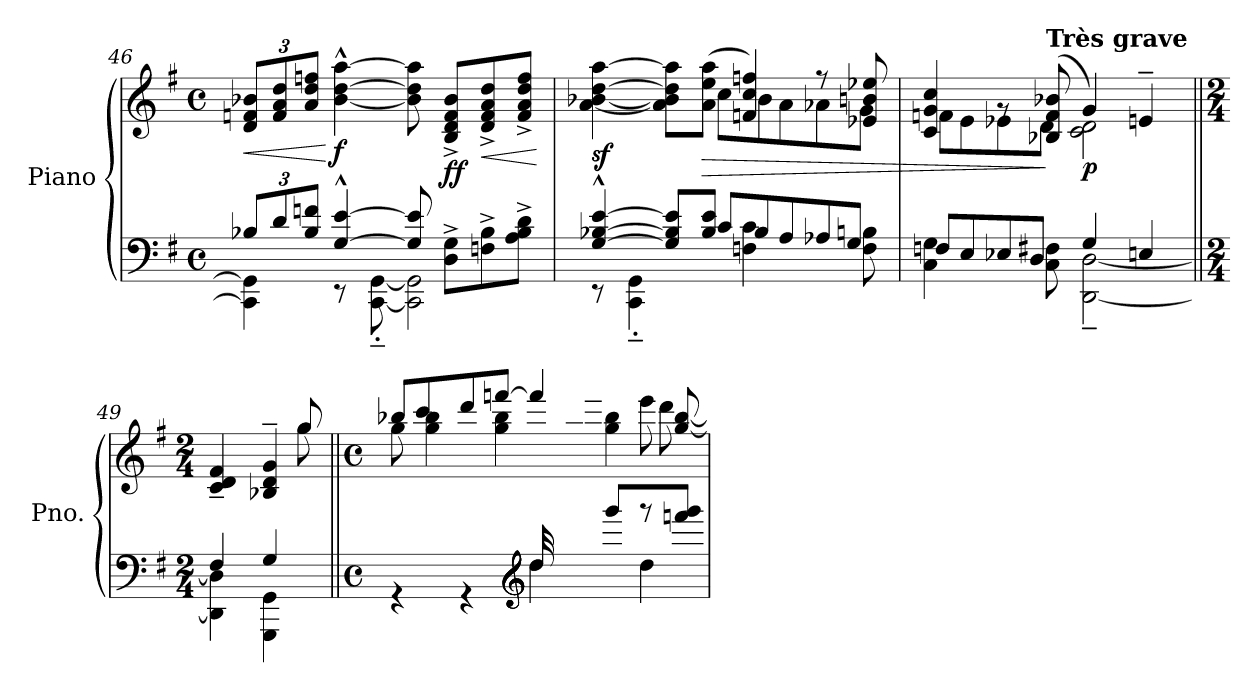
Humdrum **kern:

**kern	**kern	**dynam
*part1	*part1	*part1
*staff2	*staff1	*staff1/2
*I"Piano	*	*
*I'Pno.	*	*
*clefF4	*clefG2	*
*k[f#]	*k[f#]	*
*M4/4	*M4/4	*
*met(c)	*met(c)	*
*Xbrackettup	*Xbrackettup	*
=46	=46	=46
*^	*	*
!	!	!	!LO:HP:b
12B-X/L	4CC\] 4GG\]	12d/ 12fn/ 12b-X/L	<
12d/	.	12f/ 12a/ 12dd/	.
12B-/ 12fn/J	.	12a/ 12dd/ 12ffn/J	.
!	!	!	!LO:DY:n=1:b
[4G/^^ [4e/^^	8r	[4b-\^^ [4dd\^^ [4aa\^^	[ f
.	[8CC\'~ [8GG\'~	.	.
8G/] 8e/]	2CC\] 2GG\]	8b-\] 8dd\] 8aa\]	.
!	!	!	!LO:DY:n=2:b
8D\^ 8G\^L	.	8B/^ 8d/^ 8f/^ 8b-/^L	ff
!	!	!	!LO:HP:b
8Fn\^ 8B-\^	.	8d/^ 8f/^ 8a/^ 8dd/^	<
8A\^ 8B-\^ 8d\^J	.	8f/^ 8a/^ 8dd/^ 8ff/^J	.
*v	*v	*	*
.	.	[
=47	=47	=47
*^	*^	*
!	!	!	!	!LO:DY:b
[4G/^^ [4B-X/^^ [4e/^^	8r	[4a\ [4b-X\ [4dd\ [4aa\	4rgyy	sf
.	4CC\'~ 4GG\'~	.	.	.
8G/] 8B-/] 8e/]L	.	8a\] 8b-\] 8dd\] 8aa\]L	8rgyy	.
!	!	!	!	!LO:HP:b
8B-/ 8e/J	8c/L	(>8a\ 8ee\ 8aa\J	8cc\L	>
4Fn\ 4c\	8B-/	4fn/ 4cc/ 4ffn/)	8b-\	.
.	8A/	.	8a\	.
8rGGyy	8A-X/	8r	8a-X\	.
8F\ 8Bn\	8G/J	8e-X/ 8bn/ 8ee-X/	8g\J	.
!!LO:LB:g=z	!!
=48	=48	=48	=48	=48
4C\ 4G\	8Fn/L	4c/ 4g/ 4cc/	8fn\L	.
.	8E/	.	8e\	.
8rEEyy	8E-X/	8rg	8e-X\	.
!	!	!LO:TX:a:B:t=Très grave	!	!
8C\ 8F#X\	8D/J	(>8B-X/ 8f/ 8b-X/	8d\J	]
!	!	!	!	!LO:DY:b
4G/	[2DD\~ [2D\~	4g/)	2c\ 2d\	p
4En/	.	4en~/	.	.
*	*	*v	*v	*
=49||	=49||	=49||	=49||
*M2/4	*	*M2/4	*
*	*	*^	*
*	*	*	*^	*
4F#/	4DD\] 4D\]	4c/~ 4d/~ 4f#/~	4.ryy	4.ryy	.
4G/	4GGG\ 4GG\	4B-X/~ 4d/~ 4g/~	.	.	.
.	.	.	8gg/	8gg\	.
*v	*v	*	*	*	*
=50||	=50||	=50||	=50||	=50||
*M4/4	*M4/4	*	*	*
*met(c)	*met(c)	*	*	*
*^	*	*	*	*
*	*^	*	*	*	*
2ryy	4rGG	2rGGyy	2reyy	8gg\	8bb-X/L	.
.	.	.	.	4gg\ 4bb-\	8ccc/	.
.	4rGG	.	.	.	8ddd/	.
.	.	.	.	4gg\ 4bb-\	[8fffn/J	.
*clefG2	*	*	*	*	*	*
32dd/LLL	4dd\	8rddyy	32ryy	.	4fff/]	.
4...ryy	.	.	32gg!\	.	.	.
.	.	.	32bb-!\	.	.	.
.	.	.	32fff!\JJJ	.	.	.
.	.	8ggg/L	4raayy	4gg\ 4bb-\	.	.
.	4dd\	8rggg	.	.	8eee\	.
.	.	8fffn/ 8ggg/J	8rAyy	[8gg/ [8bb-/	8ddd\	.
*v	*v	*v	*	*	*	*
*	*v	*v	*v	*
=	=	=
*-	*-	*-
